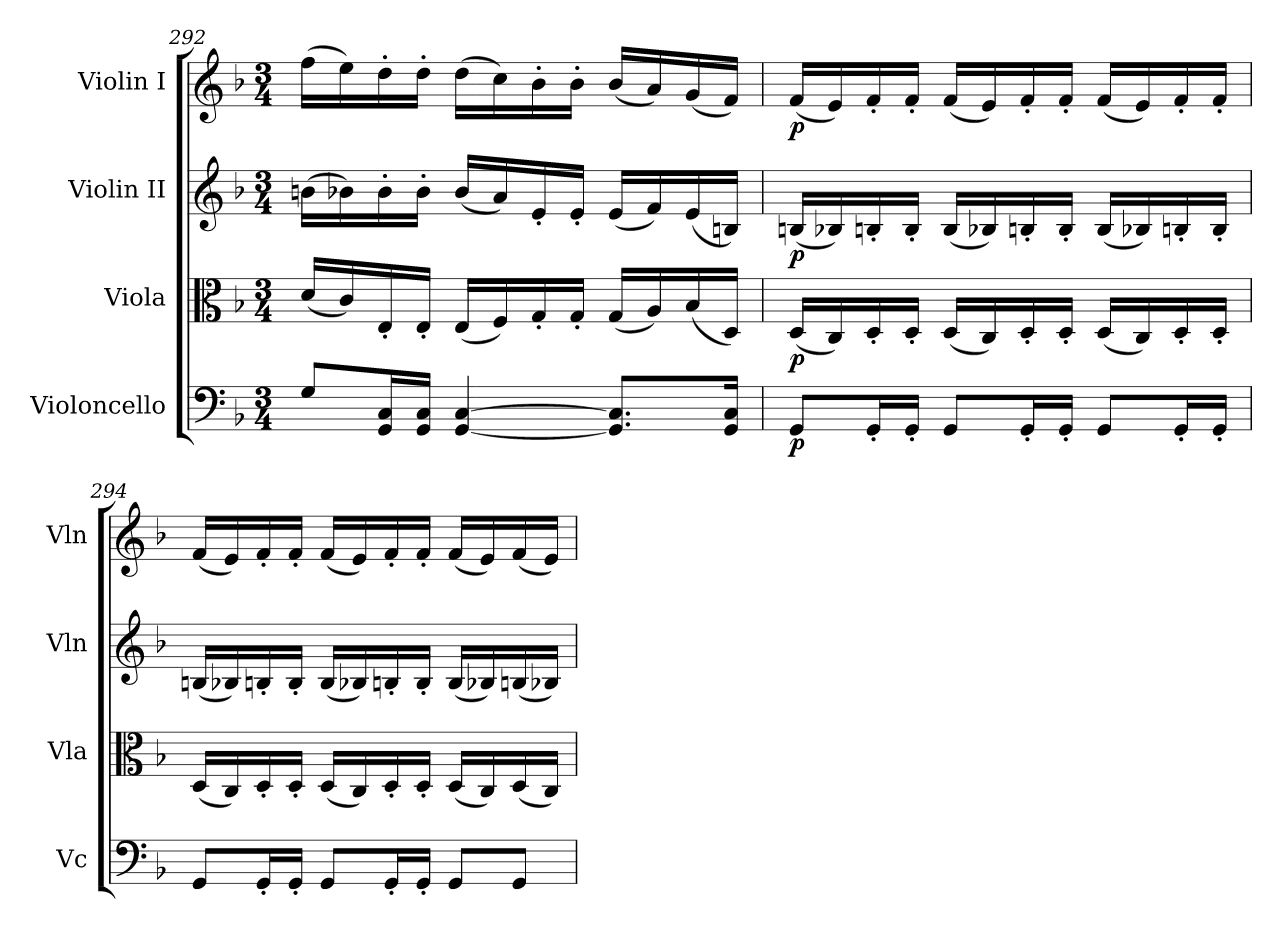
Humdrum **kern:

**kern	**dynam	**kern	**dynam	**kern	**dynam	**kern	**dynam
*part4	*part4	*part3	*part3	*part2	*part2	*part1	*part1
*staff4	*staff4	*staff3	*staff3	*staff2	*staff2	*staff1	*staff1
*I"Violoncello	*	*I"Viola	*	*I"Violin II	*	*I"Violin I	*
*I'Vc	*	*I'Vla	*	*I'Vln	*	*I'Vln	*
*clefF4	*	*clefC3	*	*clefG2	*	*clefG2	*
*k[b-]	*	*k[b-]	*	*k[b-]	*	*k[b-]	*
*M3/4	*	*M3/4	*	*M3/4	*	*M3/4	*
=292	=292	=292	=292	=292	=292	=292	=292
8G/L	.	(16d/LL	.	(16bn\LL	.	(16ff\LL	.
.	.	16c/)	.	16b-X\)	.	16ee\)	.
16GG/ 16C/L	.	16E'/	.	16b-'\	.	16dd'\	.
16GG/ 16C/JJ	.	16E'/JJ	.	16b-'\JJ	.	16dd'\JJ	.
[4GG/ [4C/	.	(16E/LL	.	(16b-/LL	.	(16dd\LL	.
.	.	16F/)	.	16a/)	.	16cc\)	.
.	.	16G'/	.	16e'/	.	16b-'\	.
.	.	16G'/JJ	.	16e'/JJ	.	16b-'\JJ	.
8.GG/] 8.C/]L	.	(16G/LL	.	(16e/LL	.	(16b-/LL	.
.	.	16A/)	.	16f/)	.	16a/)	.
.	.	(16B-/	.	(16e/	.	(16g/	.
16GG/ 16C/Jk	.	16D/JJ)	.	16Bn/JJ)	.	16f/JJ)	.
=293	=293	=293	=293	=293	=293	=293	=293
!	!LO:DY:b	!	!LO:DY:b	!	!LO:DY:b	!	!LO:DY:b
8GG/L	p	(16D/LL	p	(16Bn/LL	p	(16f/LL	p
.	.	16C/)	.	16B-X/)	.	16e/)	.
16GG'/L	.	16D'/	.	16Bn'/	.	16f'/	.
16GG'/JJ	.	16D'/JJ	.	16B'/JJ	.	16f'/JJ	.
8GG/L	.	(16D/LL	.	(16B/LL	.	(16f/LL	.
.	.	16C/)	.	16B-X/)	.	16e/)	.
16GG'/L	.	16D'/	.	16Bn'/	.	16f'/	.
16GG'/JJ	.	16D'/JJ	.	16B'/JJ	.	16f'/JJ	.
8GG/L	.	(16D/LL	.	(16B/LL	.	(16f/LL	.
.	.	16C/)	.	16B-X/)	.	16e/)	.
16GG'/L	.	16D'/	.	16Bn'/	.	16f'/	.
16GG'/JJ	.	16D'/JJ	.	16B'/JJ	.	16f'/JJ	.
!!LO:LB:g=z
=294	=294	=294	=294	=294	=294	=294	=294
8GG/L	.	(16D/LL	.	(16Bn/LL	.	(16f/LL	.
.	.	16C/)	.	16B-X/)	.	16e/)	.
16GG'/L	.	16D'/	.	16Bn'/	.	16f'/	.
16GG'/JJ	.	16D'/JJ	.	16B'/JJ	.	16f'/JJ	.
8GG/L	.	(16D/LL	.	(16B/LL	.	(16f/LL	.
.	.	16C/)	.	16B-X/)	.	16e/)	.
16GG'/L	.	16D'/	.	16Bn'/	.	16f'/	.
16GG'/JJ	.	16D'/JJ	.	16B'/JJ	.	16f'/JJ	.
8GG/L	.	(16D/LL	.	(16B/LL	.	(16f/LL	.
.	.	16C/)	.	16B-X/)	.	16e/)	.
8GG/J	.	(16D/	.	(16Bn/	.	(16f/	.
.	.	16C/JJ)	.	16B-X/JJ)	.	16e/JJ)	.
=	=	=	=	=	=	=	=
*-	*-	*-	*-	*-	*-	*-	*-
